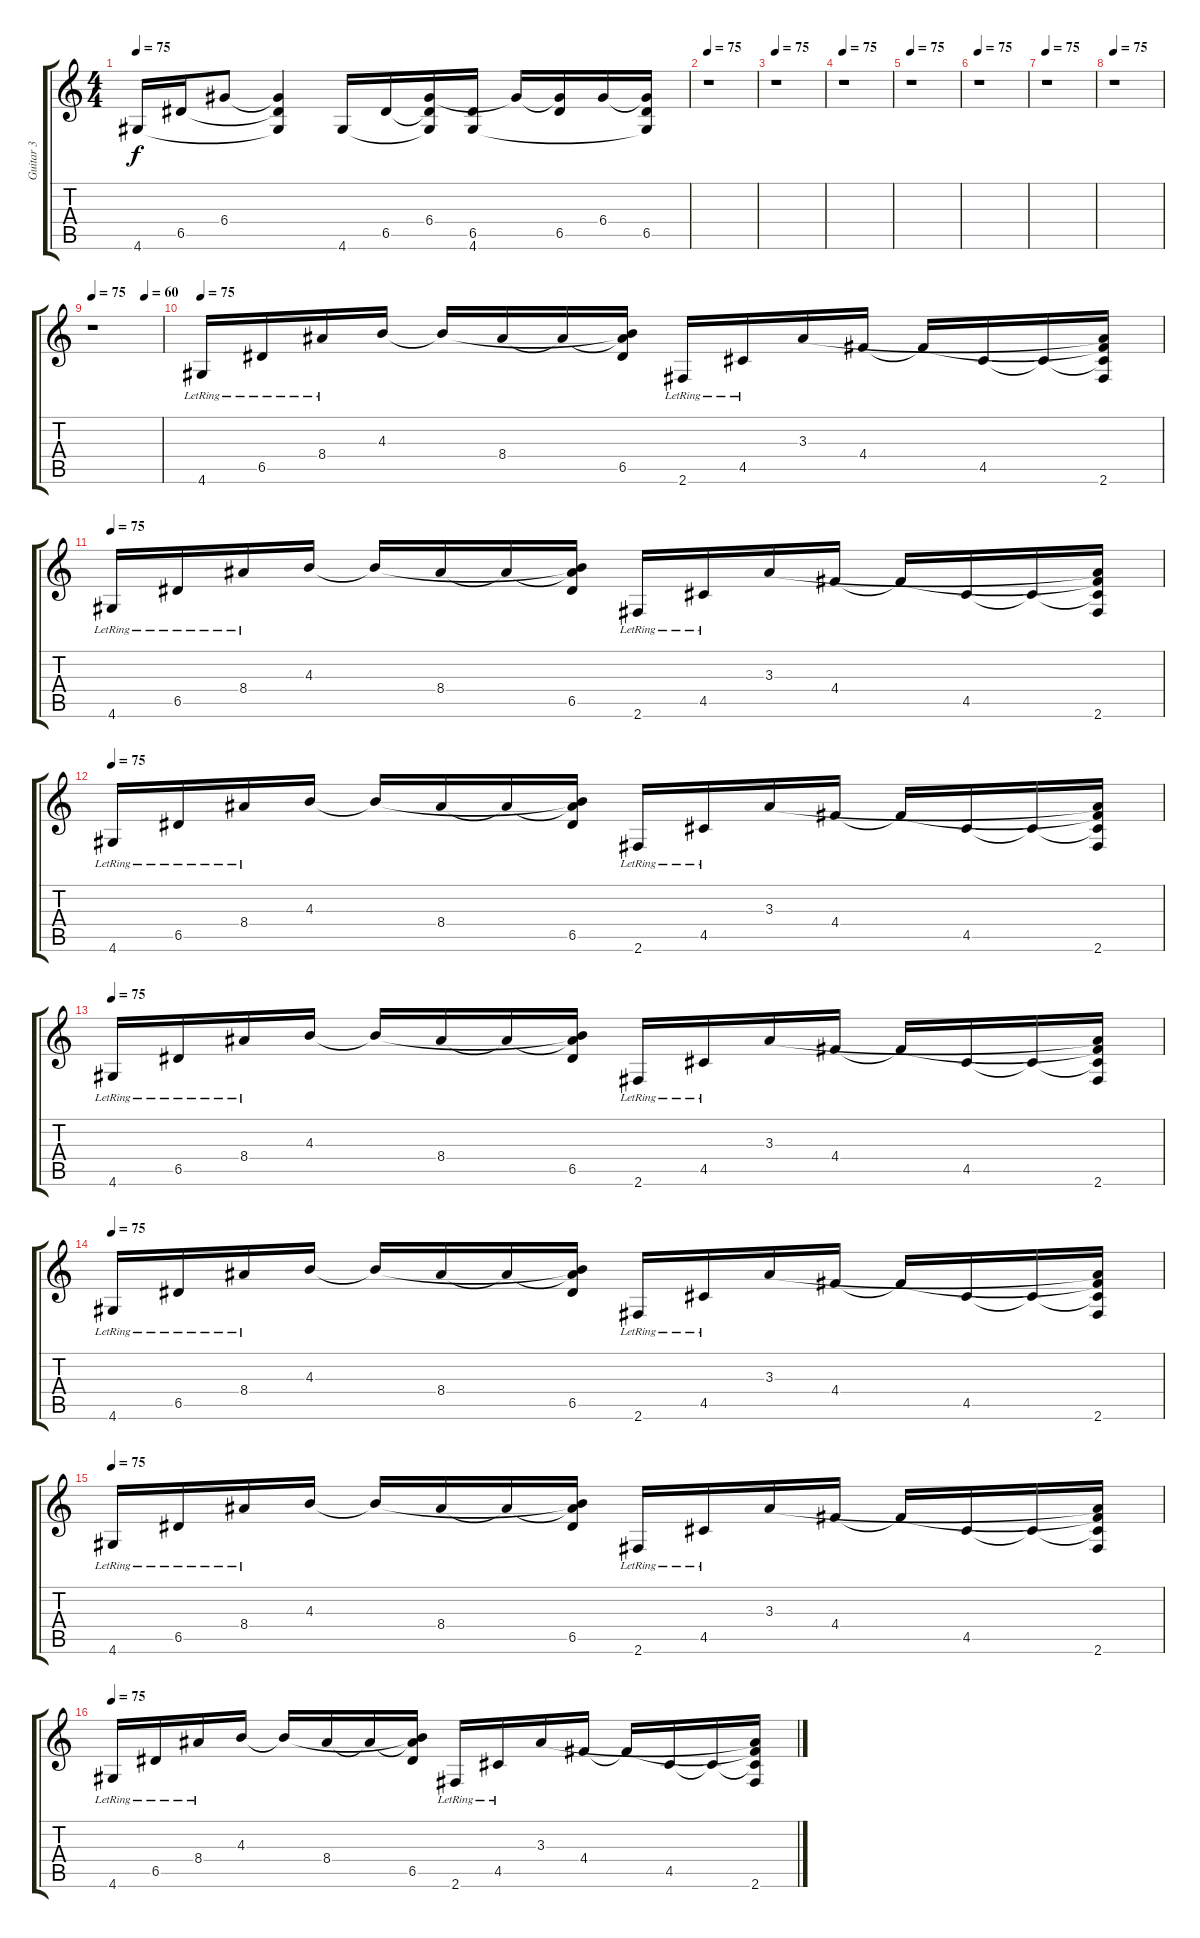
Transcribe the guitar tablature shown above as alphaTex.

\track ("Guitar 3" "Guitar 3") {instrument acousticguitarsteel}
\staff {score tabs}
\tuning (E4 B3 G3 D3 A2 E2) {hide}
\ts (4 4)
\tempo 75
\clef g2
\ks c
4.6.16{dy f} 6.5.16 6.4.8 (6.4{t} 6.5{t} 4.6{t}).4 4.6.16 6.5.16 (6.4 6.5{t} 4.6{t}).16 (6.5 4.6).16 6.4{t}.16 (6.4{t} 6.5).16 6.4.16 (6.4{t} 6.5 4.6{t}).16 |
\tempo 75
r.1 |
\tempo 75
r.1 |
\tempo 75
r.1 |
\tempo 75
r.1 |
\tempo 75
r.1 |
\tempo 75
r.1 |
\tempo 75
r.1 |
\tempo 75
\tempo (60 0.75)
r.1 |
\tempo 75
4.6{lr}.16 6.5{lr}.16 8.4{lr}.16 4.3.16 4.3{t}.16 8.4.16 8.4{t}.16 (4.3{t} 8.4{t} 6.5).16 2.6{lr}.16 4.5{lr}.16 3.3.16 4.4.16 4.4{t}.16 4.5.16 4.5{t}.16 (3.3{t} 4.4{t} 4.5{t} 2.6).16 |
\tempo 75
4.6{lr}.16 6.5{lr}.16 8.4{lr}.16 4.3.16 4.3{t}.16 8.4.16 8.4{t}.16 (4.3{t} 8.4{t} 6.5).16 2.6{lr}.16 4.5{lr}.16 3.3.16 4.4.16 4.4{t}.16 4.5.16 4.5{t}.16 (3.3{t} 4.4{t} 4.5{t} 2.6).16 |
\tempo 75
4.6{lr}.16 6.5{lr}.16 8.4{lr}.16 4.3.16 4.3{t}.16 8.4.16 8.4{t}.16 (4.3{t} 8.4{t} 6.5).16 2.6{lr}.16 4.5{lr}.16 3.3.16 4.4.16 4.4{t}.16 4.5.16 4.5{t}.16 (3.3{t} 4.4{t} 4.5{t} 2.6).16 |
\tempo 75
4.6{lr}.16 6.5{lr}.16 8.4{lr}.16 4.3.16 4.3{t}.16 8.4.16 8.4{t}.16 (4.3{t} 8.4{t} 6.5).16 2.6{lr}.16 4.5{lr}.16 3.3.16 4.4.16 4.4{t}.16 4.5.16 4.5{t}.16 (3.3{t} 4.4{t} 4.5{t} 2.6).16 |
\tempo 75
4.6{lr}.16 6.5{lr}.16 8.4{lr}.16 4.3.16 4.3{t}.16 8.4.16 8.4{t}.16 (4.3{t} 8.4{t} 6.5).16 2.6{lr}.16 4.5{lr}.16 3.3.16 4.4.16 4.4{t}.16 4.5.16 4.5{t}.16 (3.3{t} 4.4{t} 4.5{t} 2.6).16 |
\tempo 75
4.6{lr}.16 6.5{lr}.16 8.4{lr}.16 4.3.16 4.3{t}.16 8.4.16 8.4{t}.16 (4.3{t} 8.4{t} 6.5).16 2.6{lr}.16 4.5{lr}.16 3.3.16 4.4.16 4.4{t}.16 4.5.16 4.5{t}.16 (3.3{t} 4.4{t} 4.5{t} 2.6).16 |
\tempo 75
4.6{lr}.16 6.5{lr}.16 8.4{lr}.16 4.3.16 4.3{t}.16 8.4.16 8.4{t}.16 (4.3{t} 8.4{t} 6.5).16 2.6{lr}.16 4.5{lr}.16 3.3.16 4.4.16 4.4{t}.16 4.5.16 4.5{t}.16 (3.3{t} 4.4{t} 4.5{t} 2.6).16
